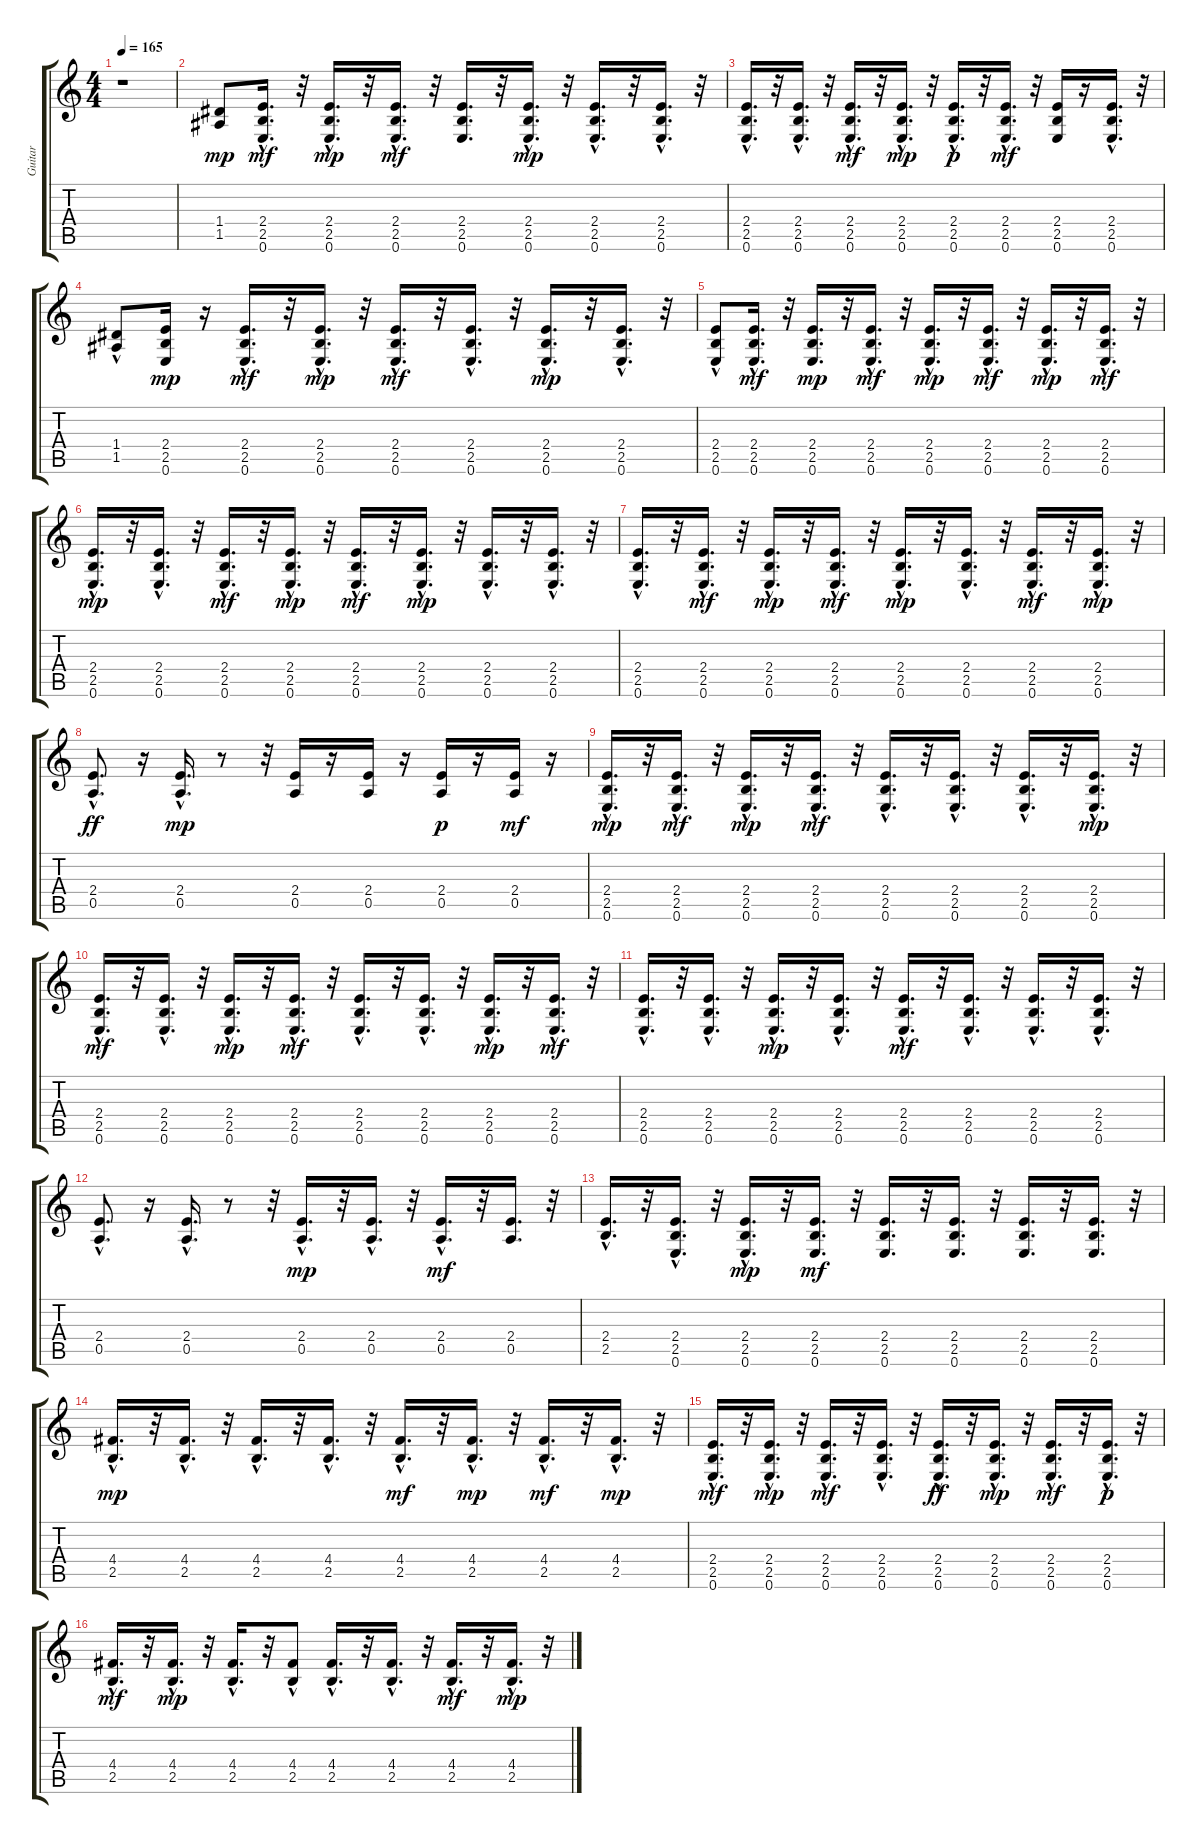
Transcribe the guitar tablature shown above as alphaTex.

\track ("Guitar" "Guitar") {instrument distortionguitar}
\staff {score tabs}
\tuning (E4 B3 G3 D3 A2 E2) {hide}
\ts (4 4)
\tempo 165
\clef g2
\ks c
r.1{dy mp instrument distortionguitar} |
(1.4 1.5).8 (2.4{hac} 2.5 0.6{hac}).16{d dy mf} r.32 (2.4{hac} 2.5 0.6{hac}).16{d dy mp} r.32 (2.4 2.5 0.6{hac}).16{d dy mf} r.32 (2.4 2.5 0.6).16{d} r.32 (2.4 2.5{hac} 0.6).16{d dy mp} r.32 (2.4{hac} 2.5 0.6{hac}).16{d} r.32 (2.4 2.5 0.6{hac}).16{d} r.32 |
(2.4 2.5 0.6{hac}).16{d} r.32 (2.4{hac} 2.5{hac} 0.6{hac}).16{d} r.32 (2.4{hac} 2.5{hac} 0.6{hac}).16{d dy mf} r.32 (2.4{hac} 2.5{hac} 0.6{hac}).16{d dy mp} r.32 (2.4{hac} 2.5 0.6).16{d dy p} r.32 (2.4{hac} 2.5{hac} 0.6{hac}).16{d dy mf} r.32 (2.4 2.5 0.6).16 r.16 (2.4{hac} 2.5 0.6).16{d} r.32 |
(1.4{hac} 1.5{hac}).8 (2.4 2.5 0.6).16{dy mp} r.16 (2.4{hac} 2.5{hac} 0.6).16{d dy mf} r.32 (2.4{hac} 2.5{hac} 0.6{hac}).16{d dy mp} r.32 (2.4{hac} 2.5{hac} 0.6{hac}).16{d dy mf} r.32 (2.4 2.5{hac} 0.6{hac}).16{d} r.32 (2.4{hac} 2.5 0.6{hac}).16{d dy mp} r.32 (2.4{hac} 2.5{hac} 0.6{hac}).16{d} r.32 |
(2.4{hac} 2.5 0.6).8 (2.4{hac} 2.5{hac} 0.6{hac}).16{d dy mf} r.32 (2.4 2.5 0.6).16{d dy mp} r.32 (2.4{hac} 2.5{hac} 0.6).16{d dy mf} r.32 (2.4{hac} 2.5{hac} 0.6{hac}).16{d dy mp} r.32 (2.4{hac} 2.5{hac} 0.6{hac}).16{d dy mf} r.32 (2.4{hac} 2.5{hac} 0.6{hac}).16{d dy mp} r.32 (2.4{hac} 2.5{hac} 0.6{hac}).16{d dy mf} r.32 |
(2.4{hac} 2.5{hac} 0.6{hac}).16{d dy mp} r.32 (2.4 2.5{hac} 0.6).16{d} r.32 (2.4{hac} 2.5{hac} 0.6{hac}).16{d dy mf} r.32 (2.4 2.5{hac} 0.6{hac}).16{d dy mp} r.32 (2.4{hac} 2.5{hac} 0.6{hac}).16{d dy mf} r.32 (2.4{hac} 2.5{hac} 0.6{hac}).16{d dy mp} r.32 (2.4{hac} 2.5{hac} 0.6{hac}).16{d} r.32 (2.4 2.5{hac} 0.6{hac}).16{d} r.32 |
(2.4{hac} 2.5{hac} 0.6{hac}).16{d} r.32 (2.4{hac} 2.5{hac} 0.6{hac}).16{d dy mf} r.32 (2.4{hac} 2.5 0.6{hac}).16{d dy mp} r.32 (2.4 2.5 0.6{hac}).16{d dy mf} r.32 (2.4{hac} 2.5{hac} 0.6{hac}).16{d dy mp} r.32 (2.4 2.5{hac} 0.6{hac}).16{d} r.32 (2.4 2.5{hac} 0.6{hac}).16{d dy mf} r.32 (2.4 2.5 0.6{hac}).16{d dy mp} r.32 |
(2.4{hac} 0.5).8{d dy ff} r.16 (2.4{hac} 0.5).16{d dy mp} r.8 r.32 (2.4 0.5).16 r.16 (2.4 0.5).16 r.16 (2.4 0.5).16{dy p} r.16 (2.4 0.5).16{dy mf} r.16 |
(2.4{hac} 2.5 0.6{hac}).16{d dy mp} r.32 (2.4 2.5 0.6{hac}).16{d dy mf} r.32 (2.4{hac} 2.5{hac} 0.6{hac}).16{d dy mp} r.32 (2.4{hac} 2.5{hac} 0.6{hac}).16{d dy mf} r.32 (2.4{hac} 2.5{hac} 0.6{hac}).16{d} r.32 (2.4{hac} 2.5{hac} 0.6{hac}).16{d} r.32 (2.4{hac} 2.5{hac} 0.6{hac}).16{d} r.32 (2.4{hac} 2.5{hac} 0.6{hac}).16{d dy mp} r.32 |
(2.4{hac} 2.5{hac} 0.6{hac}).16{d dy mf} r.32 (2.4{hac} 2.5{hac} 0.6{hac}).16{d} r.32 (2.4{hac} 2.5{hac} 0.6{hac}).16{d dy mp} r.32 (2.4{hac} 2.5{hac} 0.6{hac}).16{d dy mf} r.32 (2.4{hac} 2.5{hac} 0.6{hac}).16{d} r.32 (2.4{hac} 2.5{hac} 0.6{hac}).16{d} r.32 (2.4{hac} 2.5{hac} 0.6{hac}).16{d dy mp} r.32 (2.4{hac} 2.5{hac} 0.6{hac}).16{d dy mf} r.32 |
(2.4{hac} 2.5{hac} 0.6{hac}).16{d} r.32 (2.4{hac} 2.5{hac} 0.6{hac}).16{d} r.32 (2.4{hac} 2.5{hac} 0.6{hac}).16{d dy mp} r.32 (2.4{hac} 2.5{hac} 0.6{hac}).16{d} r.32 (2.4{hac} 2.5{hac} 0.6{hac}).16{d dy mf} r.32 (2.4{hac} 2.5{hac} 0.6{hac}).16{d} r.32 (2.4{hac} 2.5{hac} 0.6{hac}).16{d} r.32 (2.4{hac} 2.5{hac} 0.6{hac}).16{d} r.32 |
(2.4{hac} 0.5).8{d} r.16 (2.4{hac} 0.5{hac}).16{d} r.8 r.32 (2.4{hac} 0.5{hac}).16{d dy mp} r.32 (2.4{hac} 0.5{hac}).16{d} r.32 (2.4{hac} 0.5).16{d dy mf} r.32 (2.4 0.5).16{d} r.32 |
(2.4 2.5{hac}).16{d} r.32 (2.4{hac} 2.5 0.6{hac}).16{d} r.32 (2.4{hac} 2.5 0.6{hac}).16{d dy mp} r.32 (2.4 2.5 0.6).16{d dy mf} r.32 (2.4 2.5 0.6).16{d} r.32 (2.4 2.5 0.6).16{d} r.32 (2.4 2.5 0.6).16{d} r.32 (2.4 2.5 0.6).16{d} r.32 |
(4.4{hac} 2.5{hac}).16{d dy mp} r.32 (4.4{hac} 2.5{hac}).16{d} r.32 (4.4{hac} 2.5{hac}).16{d} r.32 (4.4{hac} 2.5{hac}).16{d} r.32 (4.4{hac} 2.5{hac}).16{d dy mf} r.32 (4.4{hac} 2.5{hac}).16{d dy mp} r.32 (4.4{hac} 2.5).16{d dy mf} r.32 (4.4{hac} 2.5{hac}).16{d dy mp} r.32 |
(2.4 2.5{hac} 0.6{hac}).16{d dy mf} r.32 (2.4{hac} 2.5{hac} 0.6{hac}).16{d dy mp} r.32 (2.4{hac} 2.5{hac} 0.6{hac}).16{d dy mf} r.32 (2.4{hac} 2.5{hac} 0.6{hac}).16{d} r.32 (2.4{hac} 2.5{hac} 0.6{hac}).16{d dy ff} r.32 (2.4{hac} 2.5{hac} 0.6{hac}).16{d dy mp} r.32 (2.4{hac} 2.5{hac} 0.6{hac}).16{d dy mf} r.32 (2.4{hac} 2.5{hac} 0.6{hac}).16{d dy p} r.32 |
(4.4{hac} 2.5{hac}).16{d dy mf} r.32 (4.4{hac} 2.5{hac}).16{d dy mp} r.32 (4.4{hac} 2.5{hac}).16{d} r.32 (4.4{hac} 2.5).8 (4.4{hac} 2.5{hac}).16{d} r.32 (4.4{hac} 2.5{hac}).16{d} r.32 (4.4{hac} 2.5{hac}).16{d dy mf} r.32 (4.4{hac} 2.5{hac}).16{d dy mp} r.32
